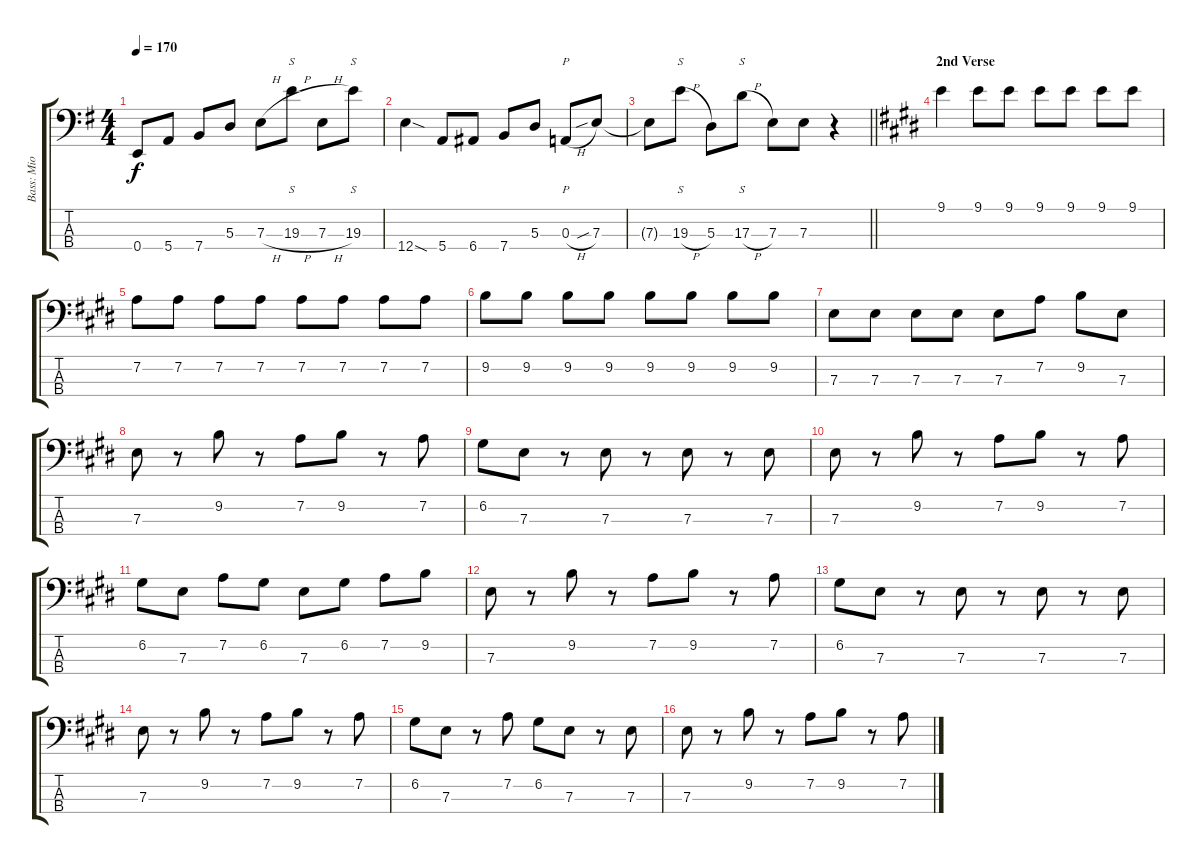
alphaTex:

\track ("Bass: Mio Akiyama" "Bass: Mio ") {instrument electricbassfinger}
\staff {score tabs}
\tuning (G2 D2 A1 E1) {hide}
\ts (4 4)
\tempo 170
\clef f4
\ks eminor
0.4{t}.8{dy f} 5.4.8 7.4.8 5.3.8 7.3{h}.8 19.3{h}.8{s instrument slapbass1} 7.3{h}.8{instrument electricbassfinger} 19.3.8{s instrument slapbass1} |
12.4{sod}.4{instrument electricbassfinger} 5.4.8 6.4.8 7.4.8 5.3.8 0.3{h}.8{p instrument slapbass2} 7.3{sib}.8 |
\barLineRight lightlight
7.3{t}.8 19.3{h}.8{s instrument slapbass1} 5.3.8{instrument electricbassfinger} 17.3{h}.8{s instrument slapbass1} 7.3.8{instrument electricbassfinger} 7.3.8 r.4 |
\section ("" "2nd Verse")
\ks e
9.1.4 9.1.8 9.1.8 9.1.8 9.1.8 9.1.8 9.1.8 |
7.2.8 7.2.8 7.2.8 7.2.8 7.2.8 7.2.8 7.2.8 7.2.8 |
9.2.8 9.2.8 9.2.8 9.2.8 9.2.8 9.2.8 9.2.8 9.2.8 |
7.3.8 7.3.8 7.3.8 7.3.8 7.3.8 7.2.8 9.2.8 7.3.8 |
7.3.8 r.8 9.2.8 r.8 7.2.8 9.2.8 r.8 7.2.8 |
6.2.8 7.3.8 r.8 7.3.8 r.8 7.3.8 r.8 7.3.8 |
7.3.8 r.8 9.2.8 r.8 7.2.8 9.2.8 r.8 7.2.8 |
6.2.8 7.3.8 7.2.8 6.2.8 7.3.8 6.2.8 7.2.8 9.2.8 |
7.3.8 r.8 9.2.8 r.8 7.2.8 9.2.8 r.8 7.2.8 |
6.2.8 7.3.8 r.8 7.3.8 r.8 7.3.8 r.8 7.3.8 |
7.3.8 r.8 9.2.8 r.8 7.2.8 9.2.8 r.8 7.2.8 |
6.2.8 7.3.8 r.8 7.2.8 6.2.8 7.3.8 r.8 7.3.8 |
7.3.8 r.8 9.2.8 r.8 7.2.8 9.2.8 r.8 7.2.8
